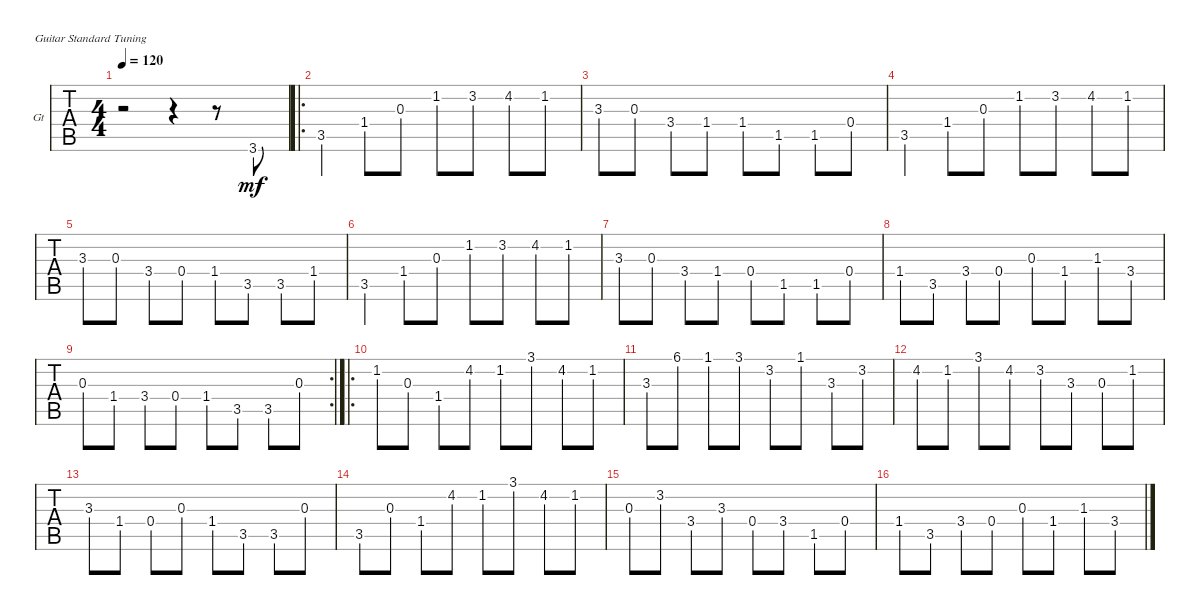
\defaultSystemsLayout 4
\bracketExtendMode groupsimilarinstruments
\firstSystemTrackNameOrientation horizontal
\otherSystemsTrackNameOrientation horizontal
\track ("Guitar" "Gt") {instrument acousticguitarsteel}
\staff {tabs}
\tuning (E4 B3 G3 D3 A2 E2)
\ts (4 4)
\tempo 120
\clef g2
\ks cminor
r.2{dy mf instrument acousticguitarsteel} r.4 r.8 3.6.8 |
\ro
3.5.4 1.4.8 0.3.8 1.2.8 3.2.8 4.2.8 1.2.8 |
3.3.8 0.3.8 3.4.8 1.4.8 1.4.8 1.5.8 1.5.8 0.4.8 |
3.5.4 1.4.8 0.3.8 1.2.8 3.2.8 4.2.8 1.2.8 |
3.3.8 0.3.8 3.4.8 0.4.8 1.4.8 3.5.8 3.5.8 1.4.8 |
3.5.4 1.4.8 0.3.8 1.2.8 3.2.8 4.2.8 1.2.8 |
3.3.8 0.3.8 3.4.8 1.4.8 0.4.8 1.5.8 1.5.8 0.4.8 |
1.4.8 3.5.8 3.4.8 0.4.8 0.3.8 1.4.8 1.3.8 3.4.8 |
\rc 2
0.3.8 1.4.8 3.4.8 0.4.8 1.4.8 3.5.8 3.5.8 0.3.8 |
\ro
1.2.8 0.3.8 1.4.8 4.2.8 1.2.8 3.1.8 4.2.8 1.2.8 |
3.3.8 6.1.8 1.1.8 3.1.8 3.2.8 1.1.8 3.3.8 3.2.8 |
4.2.8 1.2.8 3.1.8 4.2.8 3.2.8 3.3.8 0.3.8 1.2.8 |
3.3.8 1.4.8 0.4.8 0.3.8 1.4.8 3.5.8 3.5.8 0.3.8 |
3.5.8 0.3.8 1.4.8 4.2.8 1.2.8 3.1.8 4.2.8 1.2.8 |
0.3.8 3.2.8 3.4.8 3.3.8 0.4.8 3.4.8 1.5.8 0.4.8 |
1.4.8 3.5.8 3.4.8 0.4.8 0.3.8 1.4.8 1.3.8 3.4.8
